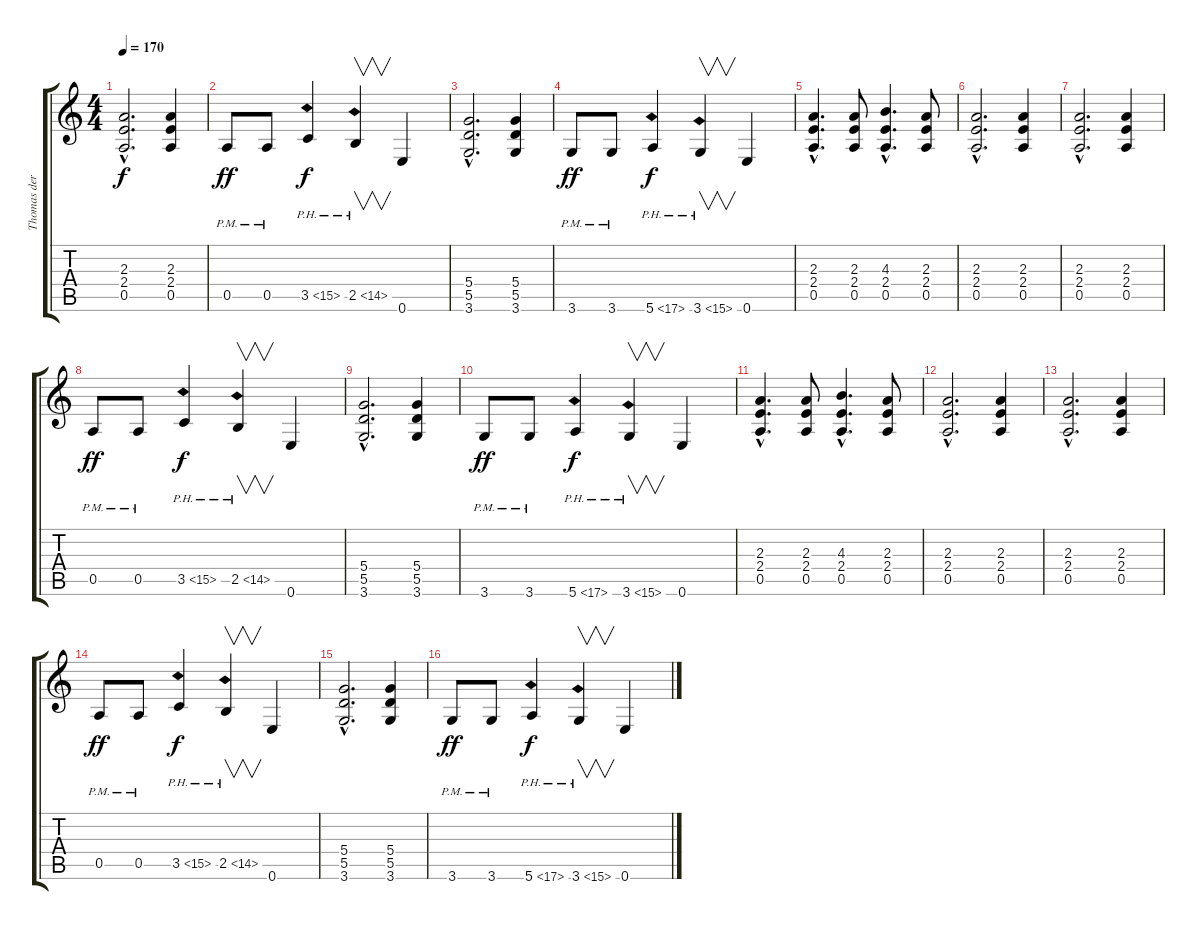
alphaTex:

\track ("Thomas der Münzer" "Thomas der") {instrument distortionguitar}
\staff {score tabs}
\tuning (E4 B3 G3 D3 A2 E2) {hide}
\ts (4 4)
\tempo 170
\clef g2
\ks c
(2.3{hac} 2.4{hac} 0.5{hac}).2{d dy f} (2.3 2.4 0.5).4 |
0.5{pm}.8{dy ff} 0.5{pm}.8 3.5{ph 12}.4{dy f} 2.5{ph 12}.4{v} 0.6.4 |
(5.4{hac} 5.5{hac} 3.6{hac}).2{d} (5.4 5.5 3.6).4 |
3.6{pm}.8{dy ff} 3.6{pm}.8 5.6{ph 12}.4{dy f} 3.6{ph 12}.4{v} 0.6.4 |
(2.3{hac} 2.4{hac} 0.5{hac}).4{d} (2.3 2.4 0.5).8 (4.3{hac} 2.4{hac} 0.5{hac}).4{d} (2.3 2.4 0.5).8 |
(2.3{hac} 2.4{hac} 0.5{hac}).2{d} (2.3 2.4 0.5).4 |
(2.3{hac} 2.4{hac} 0.5{hac}).2{d} (2.3 2.4 0.5).4 |
0.5{pm}.8{dy ff} 0.5{pm}.8 3.5{ph 12}.4{dy f} 2.5{ph 12}.4{v} 0.6.4 |
(5.4{hac} 5.5{hac} 3.6{hac}).2{d} (5.4 5.5 3.6).4 |
3.6{pm}.8{dy ff} 3.6{pm}.8 5.6{ph 12}.4{dy f} 3.6{ph 12}.4{v} 0.6.4 |
(2.3{hac} 2.4{hac} 0.5{hac}).4{d} (2.3 2.4 0.5).8 (4.3{hac} 2.4{hac} 0.5{hac}).4{d} (2.3 2.4 0.5).8 |
(2.3{hac} 2.4{hac} 0.5{hac}).2{d} (2.3 2.4 0.5).4 |
(2.3{hac} 2.4{hac} 0.5{hac}).2{d} (2.3 2.4 0.5).4 |
0.5{pm}.8{dy ff} 0.5{pm}.8 3.5{ph 12}.4{dy f} 2.5{ph 12}.4{v} 0.6.4 |
(5.4{hac} 5.5{hac} 3.6{hac}).2{d} (5.4 5.5 3.6).4 |
3.6{pm}.8{dy ff} 3.6{pm}.8 5.6{ph 12}.4{dy f} 3.6{ph 12}.4{v} 0.6.4
